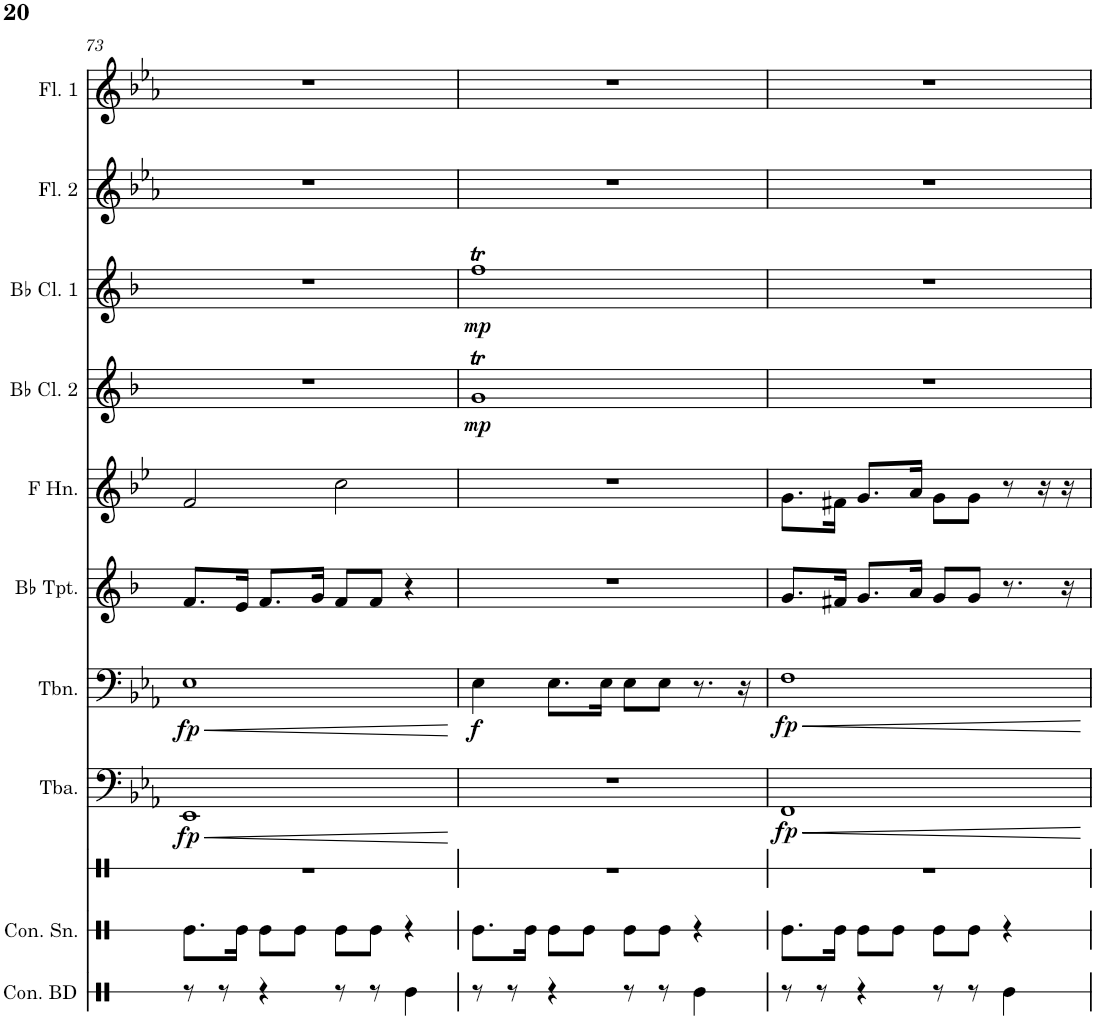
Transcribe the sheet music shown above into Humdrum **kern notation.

**kern	**kern	**kern	**kern	**dynam	**kern	**dynam	**kern	**kern	**kern	**dynam	**kern	**dynam	**kern	**kern
*part11	*part10	*part9	*part8	*part8	*part7	*part7	*part6	*part5	*part4	*part4	*part3	*part3	*part2	*part1
*staff11	*staff10	*staff9	*staff8	*staff8	*staff7	*staff7	*staff6	*staff5	*staff4	*staff4	*staff3	*staff3	*staff2	*staff1
*I"Concert Bass Drum	*I"Concert Snare Drum	*I"Crash Cymbal	*I"Tuba	*	*I"Trombone	*	*I"Bb Trumpet	*I"Horn in F	*I"Bb Clarinet 2	*	*I"Bb Clarinet 1	*	*I"Flute 2	*I"Flute 1
*I'Con. BD	*I'Con. Sn.	*I'Cym	*I'Tba.	*	*I'Tbn.	*	*I'Bb Tpt.	*	*I'Bb Cl. 2	*	*I'Bb Cl. 1	*	*I'Fl. 2	*I'Fl. 1
!!LO:PB:g=z
*clefX	*clefX	*clefX	*clefF4	*	*clefF4	*	*clefG2	*clefG2	*clefG2	*	*clefG2	*	*clefG2	*clefG2
*	*	*	*	*	*	*	*Trd1c2	*Trd4c7	*Trd1c2	*	*Trd1c2	*	*	*
*k[]	*k[]	*k[]	*k[b-e-a-]	*	*k[b-e-a-]	*	*k[b-]	*k[b-e-]	*k[b-]	*	*k[b-]	*	*k[b-e-a-]	*k[b-e-a-]
*M4/4	*M4/4	*M4/4	*M4/4	*	*M4/4	*	*M4/4	*M4/4	*M4/4	*	*M4/4	*	*M4/4	*M4/4
=73	=73	=73	=73	=73	=73	=73	=73	=73	=73	=73	=73	=73	=73	=73
!	!	!	!	!LO:HP:b	!	!LO:HP:b	!	!	!	!	!	!	!	!
!	!	!	!	!LO:DY:n=1:b	!	!LO:DY:n=1:b	!	!	!	!	!	!	!	!
8r	8.Re\L	1r	1EE-	< fp	1E-	< fp	8.f/L	2f/	1r	.	1r	.	1r	1r
8r	.	.	.	.	.	.	.	.	.	.	.	.	.	.
.	16Re\Jk	.	.	.	.	.	16e/Jk	.	.	.	.	.	.	.
4r	8Re\L	.	.	.	.	.	8.f/L	.	.	.	.	.	.	.
.	8Re\J	.	.	.	.	.	.	.	.	.	.	.	.	.
.	.	.	.	.	.	.	16g/Jk	.	.	.	.	.	.	.
8r	8Re\L	.	.	.	.	.	8f/L	2cc\	.	.	.	.	.	.
8r	8Re\J	.	.	.	.	.	8f/J	.	.	.	.	.	.	.
4Re\	4r	.	.	.	.	.	4r	.	.	.	.	.	.	.
=74	=74	=74	=74	=74	=74	=74	=74	=74	=74	=74	=74	=74	=74	=74
!	!	!	!	!	!	!LO:DY:b	!	!	!	!LO:DY:b	!	!LO:DY:b	!	!
8r	8.Re\L	1r	1r	.	4E-\	f	1r	1r	1gT	mp	1ffT	mp	1r	1r
8r	.	.	.	.	.	.	.	.	.	.	.	.	.	.
.	16Re\Jk	.	.	.	.	.	.	.	.	.	.	.	.	.
4r	8Re\L	.	.	.	8.E-\L	.	.	.	.	.	.	.	.	.
.	8Re\J	.	.	.	.	.	.	.	.	.	.	.	.	.
.	.	.	.	.	16E-\Jk	.	.	.	.	.	.	.	.	.
8r	8Re\L	.	.	.	8E-\L	.	.	.	.	.	.	.	.	.
8r	8Re\J	.	.	.	8E-\J	.	.	.	.	.	.	.	.	.
4Re\	4r	.	.	.	8.r	.	.	.	.	.	.	.	.	.
.	.	.	.	.	16r	.	.	.	.	.	.	.	.	.
=75	=75	=75	=75	=75	=75	=75	=75	=75	=75	=75	=75	=75	=75	=75
!	!	!	!	!LO:DY:b	!	!LO:DY:b	!	!	!	!	!	!	!	!
8r	8.Re\L	1r	1FF	fp	1F	fp	8.g/L	8.g\L	1r	.	1r	.	1r	1r
8r	.	.	.	.	.	.	.	.	.	.	.	.	.	.
.	16Re\Jk	.	.	.	.	.	16f#X/Jk	16f#X\Jk	.	.	.	.	.	.
4r	8Re\L	.	.	.	.	.	8.g/L	8.g/L	.	.	.	.	.	.
.	8Re\J	.	.	.	.	.	.	.	.	.	.	.	.	.
.	.	.	.	.	.	.	16a/Jk	16a/Jk	.	.	.	.	.	.
8r	8Re\L	.	.	.	.	.	8g/L	8g\L	.	.	.	.	.	.
8r	8Re\J	.	.	.	.	.	8g/J	8g\J	.	.	.	.	.	.
4Re\	4r	.	.	.	.	.	8.r	8r	.	.	.	.	.	.
.	.	.	.	.	.	.	.	16r	.	.	.	.	.	.
.	.	.	.	.	.	.	16r	16r	.	.	.	.	.	.
.	.	.	.	[	.	[	.	.	.	.	.	.	.	.
=	=	=	=	=	=	=	=	=	=	=	=	=	=	=
*-	*-	*-	*-	*-	*-	*-	*-	*-	*-	*-	*-	*-	*-	*-
